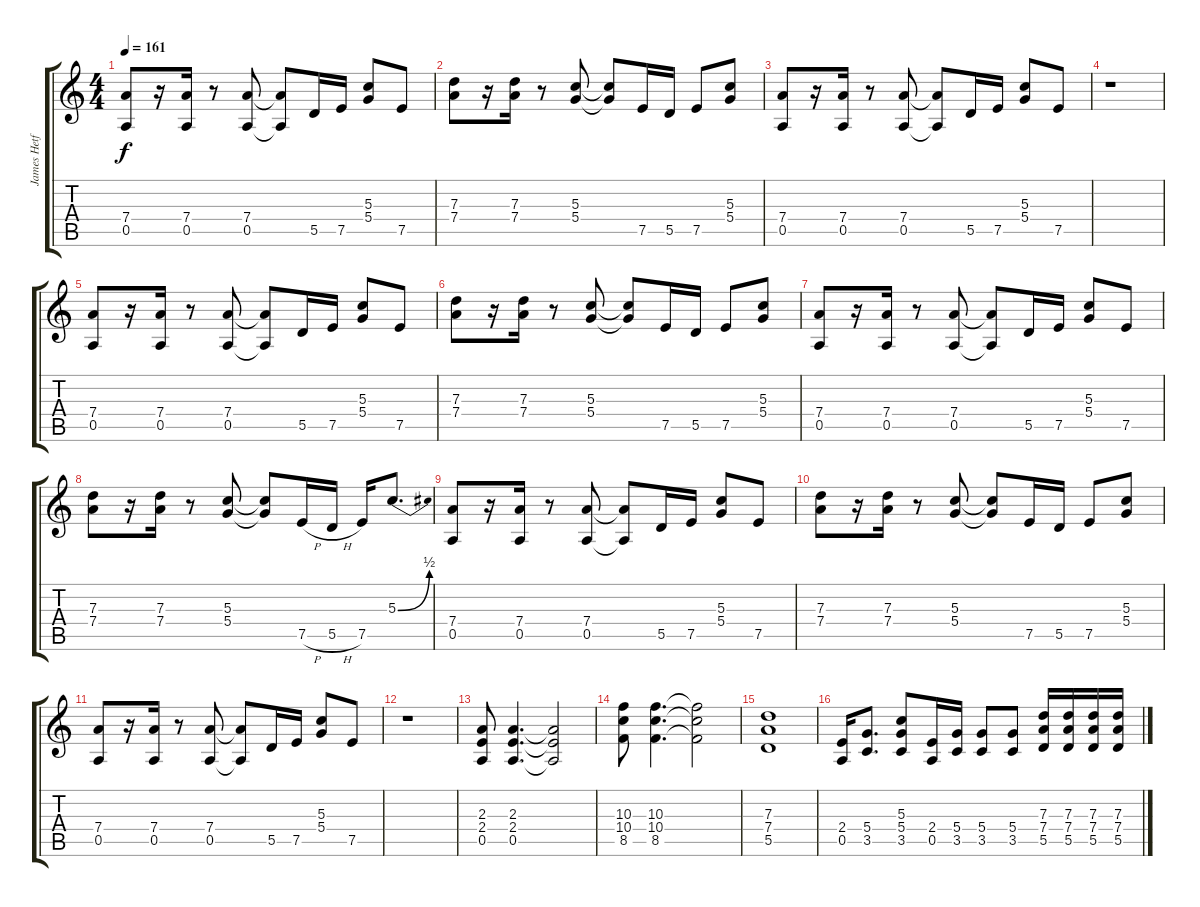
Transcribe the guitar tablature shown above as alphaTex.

\track ("James Hetfield (Ov. Gtr)" "James Hetf") {instrument distortionguitar}
\staff {score tabs}
\tuning (E4 B3 G3 D3 A2 E2) {hide}
\ts (4 4)
\tempo 161
\clef g2
\ks c
(7.4 0.5).8{dy f} r.16 (7.4 0.5).16 r.8 (7.4 0.5).8 (7.4{t} 0.5{t}).8 5.5.16 7.5.16 (5.3 5.4).8 7.5.8 |
(7.3 7.4).8 r.16 (7.3 7.4).16 r.8 (5.3 5.4).8 (5.3{t} 5.4{t}).8 7.5.16 5.5.16 7.5.8 (5.3 5.4).8 |
(7.4 0.5).8 r.16 (7.4 0.5).16 r.8 (7.4 0.5).8 (7.4{t} 0.5{t}).8 5.5.16 7.5.16 (5.3 5.4).8 7.5.8 |
r.1 |
(7.4 0.5).8 r.16 (7.4 0.5).16 r.8 (7.4 0.5).8 (7.4{t} 0.5{t}).8 5.5.16 7.5.16 (5.3 5.4).8 7.5.8 |
(7.3 7.4).8 r.16 (7.3 7.4).16 r.8 (5.3 5.4).8 (5.3{t} 5.4{t}).8 7.5.16 5.5.16 7.5.8 (5.3 5.4).8 |
(7.4 0.5).8 r.16 (7.4 0.5).16 r.8 (7.4 0.5).8 (7.4{t} 0.5{t}).8 5.5.16 7.5.16 (5.3 5.4).8 7.5.8 |
(7.3 7.4).8 r.16 (7.3 7.4).16 r.8 (5.3 5.4).8 (5.3{t} 5.4{t}).8 7.5{h}.16 5.5{h}.16 7.5.16 5.3{be (bend 0 0 60 2)}.8{d} |
(7.4 0.5).8 r.16 (7.4 0.5).16 r.8 (7.4 0.5).8 (7.4{t} 0.5{t}).8 5.5.16 7.5.16 (5.3 5.4).8 7.5.8 |
(7.3 7.4).8 r.16 (7.3 7.4).16 r.8 (5.3 5.4).8 (5.3{t} 5.4{t}).8 7.5.16 5.5.16 7.5.8 (5.3 5.4).8 |
(7.4 0.5).8 r.16 (7.4 0.5).16 r.8 (7.4 0.5).8 (7.4{t} 0.5{t}).8 5.5.16 7.5.16 (5.3 5.4).8 7.5.8 |
r.1 |
(2.3 2.4 0.5).8 (2.3 2.4 0.5).4{d} (2.3{t} 2.4{t} 0.5{t}).2 |
(10.3 10.4 8.5).8 (10.3 10.4 8.5).4{d} (10.3{t} 10.4{t} 8.5{t}).2 |
(7.3 7.4 5.5).1 |
(2.4 0.5).16 (5.4 3.5).8{d} (5.3 5.4 3.5).8 (2.4 0.5).16 (5.4 3.5).16 (5.4 3.5).8 (5.4 3.5).8 (7.3 7.4 5.5).16 (7.3 7.4 5.5).16 (7.3 7.4 5.5).16 (7.3 7.4 5.5).16
